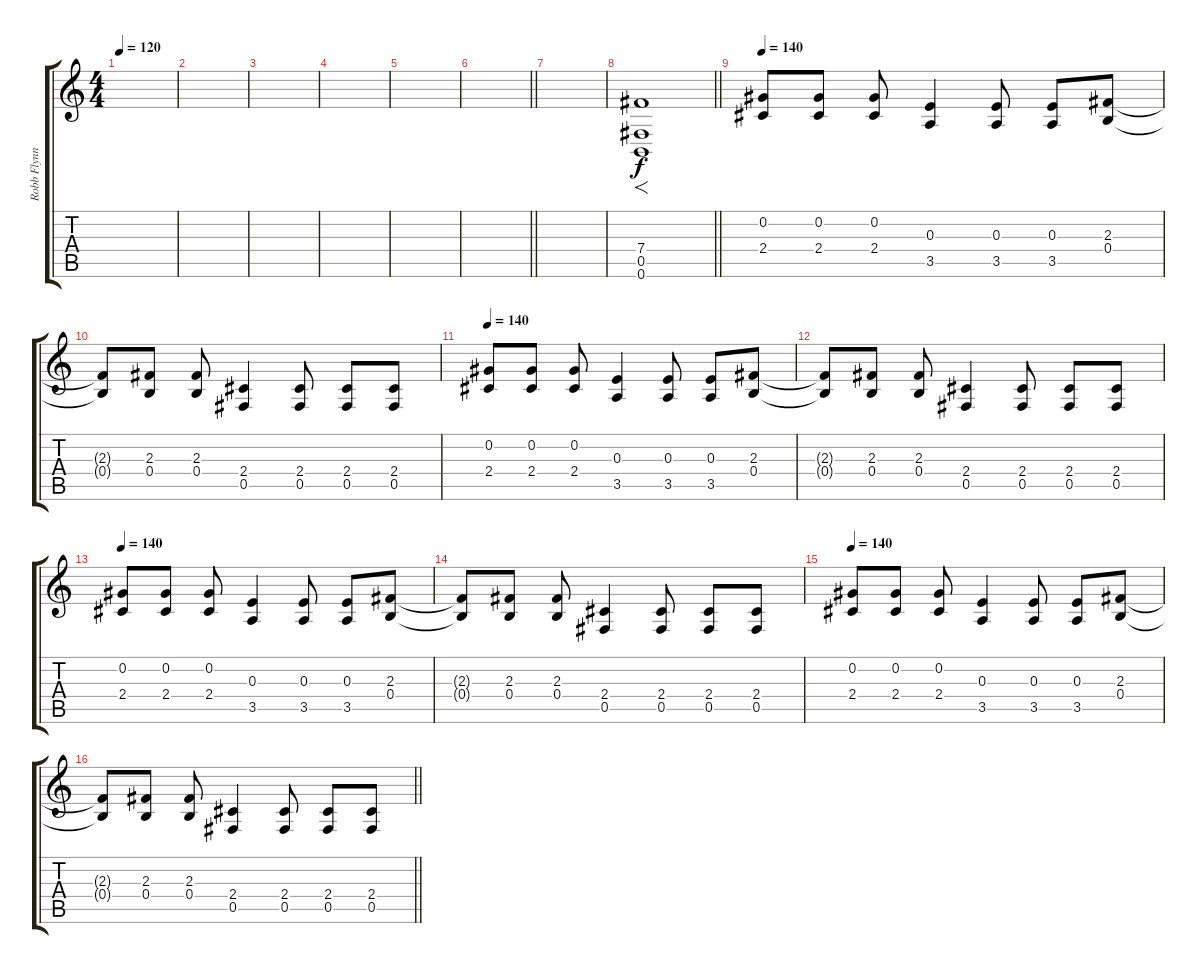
\track ("Robb Flynn dist" "Robb Flynn") {instrument distortionguitar}
\staff {score tabs}
\tuning (Db4 Ab3 E3 B2 Gb2 B1) {hide}
\ts (4 4)
\tempo 120
\clef g2
\ks c
|
|
|
|
|
\barLineRight lightlight
|
|
\barLineRight lightlight
(7.4 0.5 0.6).1{f} |
\tempo 140
(0.2 2.4).8 (0.2 2.4).8 (0.2 2.4).8 (0.3 3.5).4 (0.3 3.5).8 (0.3 3.5).8 (2.3 0.4).8 |
(2.3{t} 0.4{t}).8 (2.3 0.4).8 (2.3 0.4).8 (2.4 0.5).4 (2.4 0.5).8 (2.4 0.5).8 (2.4 0.5).8 |
\tempo 140
(0.2 2.4).8 (0.2 2.4).8 (0.2 2.4).8 (0.3 3.5).4 (0.3 3.5).8 (0.3 3.5).8 (2.3 0.4).8 |
(2.3{t} 0.4{t}).8 (2.3 0.4).8 (2.3 0.4).8 (2.4 0.5).4 (2.4 0.5).8 (2.4 0.5).8 (2.4 0.5).8 |
\tempo 140
(0.2 2.4).8 (0.2 2.4).8 (0.2 2.4).8 (0.3 3.5).4 (0.3 3.5).8 (0.3 3.5).8 (2.3 0.4).8 |
(2.3{t} 0.4{t}).8 (2.3 0.4).8 (2.3 0.4).8 (2.4 0.5).4 (2.4 0.5).8 (2.4 0.5).8 (2.4 0.5).8 |
\tempo 140
(0.2 2.4).8 (0.2 2.4).8 (0.2 2.4).8 (0.3 3.5).4 (0.3 3.5).8 (0.3 3.5).8 (2.3 0.4).8 |
\barLineRight lightlight
(2.3{t} 0.4{t}).8 (2.3 0.4).8 (2.3 0.4).8 (2.4 0.5).4 (2.4 0.5).8 (2.4 0.5).8 (2.4 0.5).8
